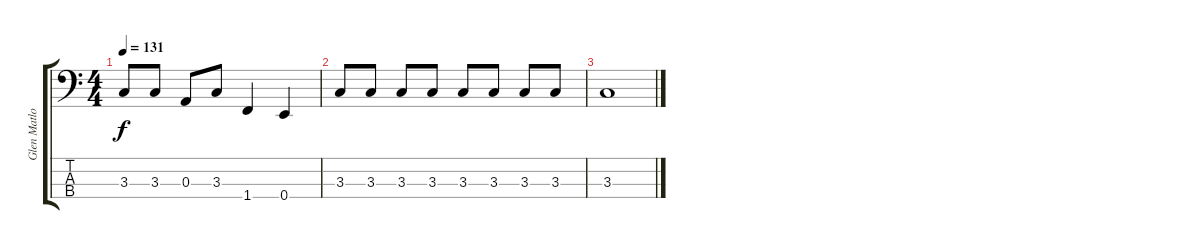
\track ("Glen Matlock" "Glen Matlo") {instrument electricbasspick}
\staff {score tabs}
\tuning (G2 D2 A1 E1) {hide}
\ts (4 4)
\tempo 131
\clef f4
\ks c
3.3.8{dy f} 3.3.8 0.3.8 3.3.8 1.4.4 0.4.4 |
3.3.8 3.3.8 3.3.8 3.3.8 3.3.8 3.3.8 3.3.8 3.3.8 |
3.3.1
